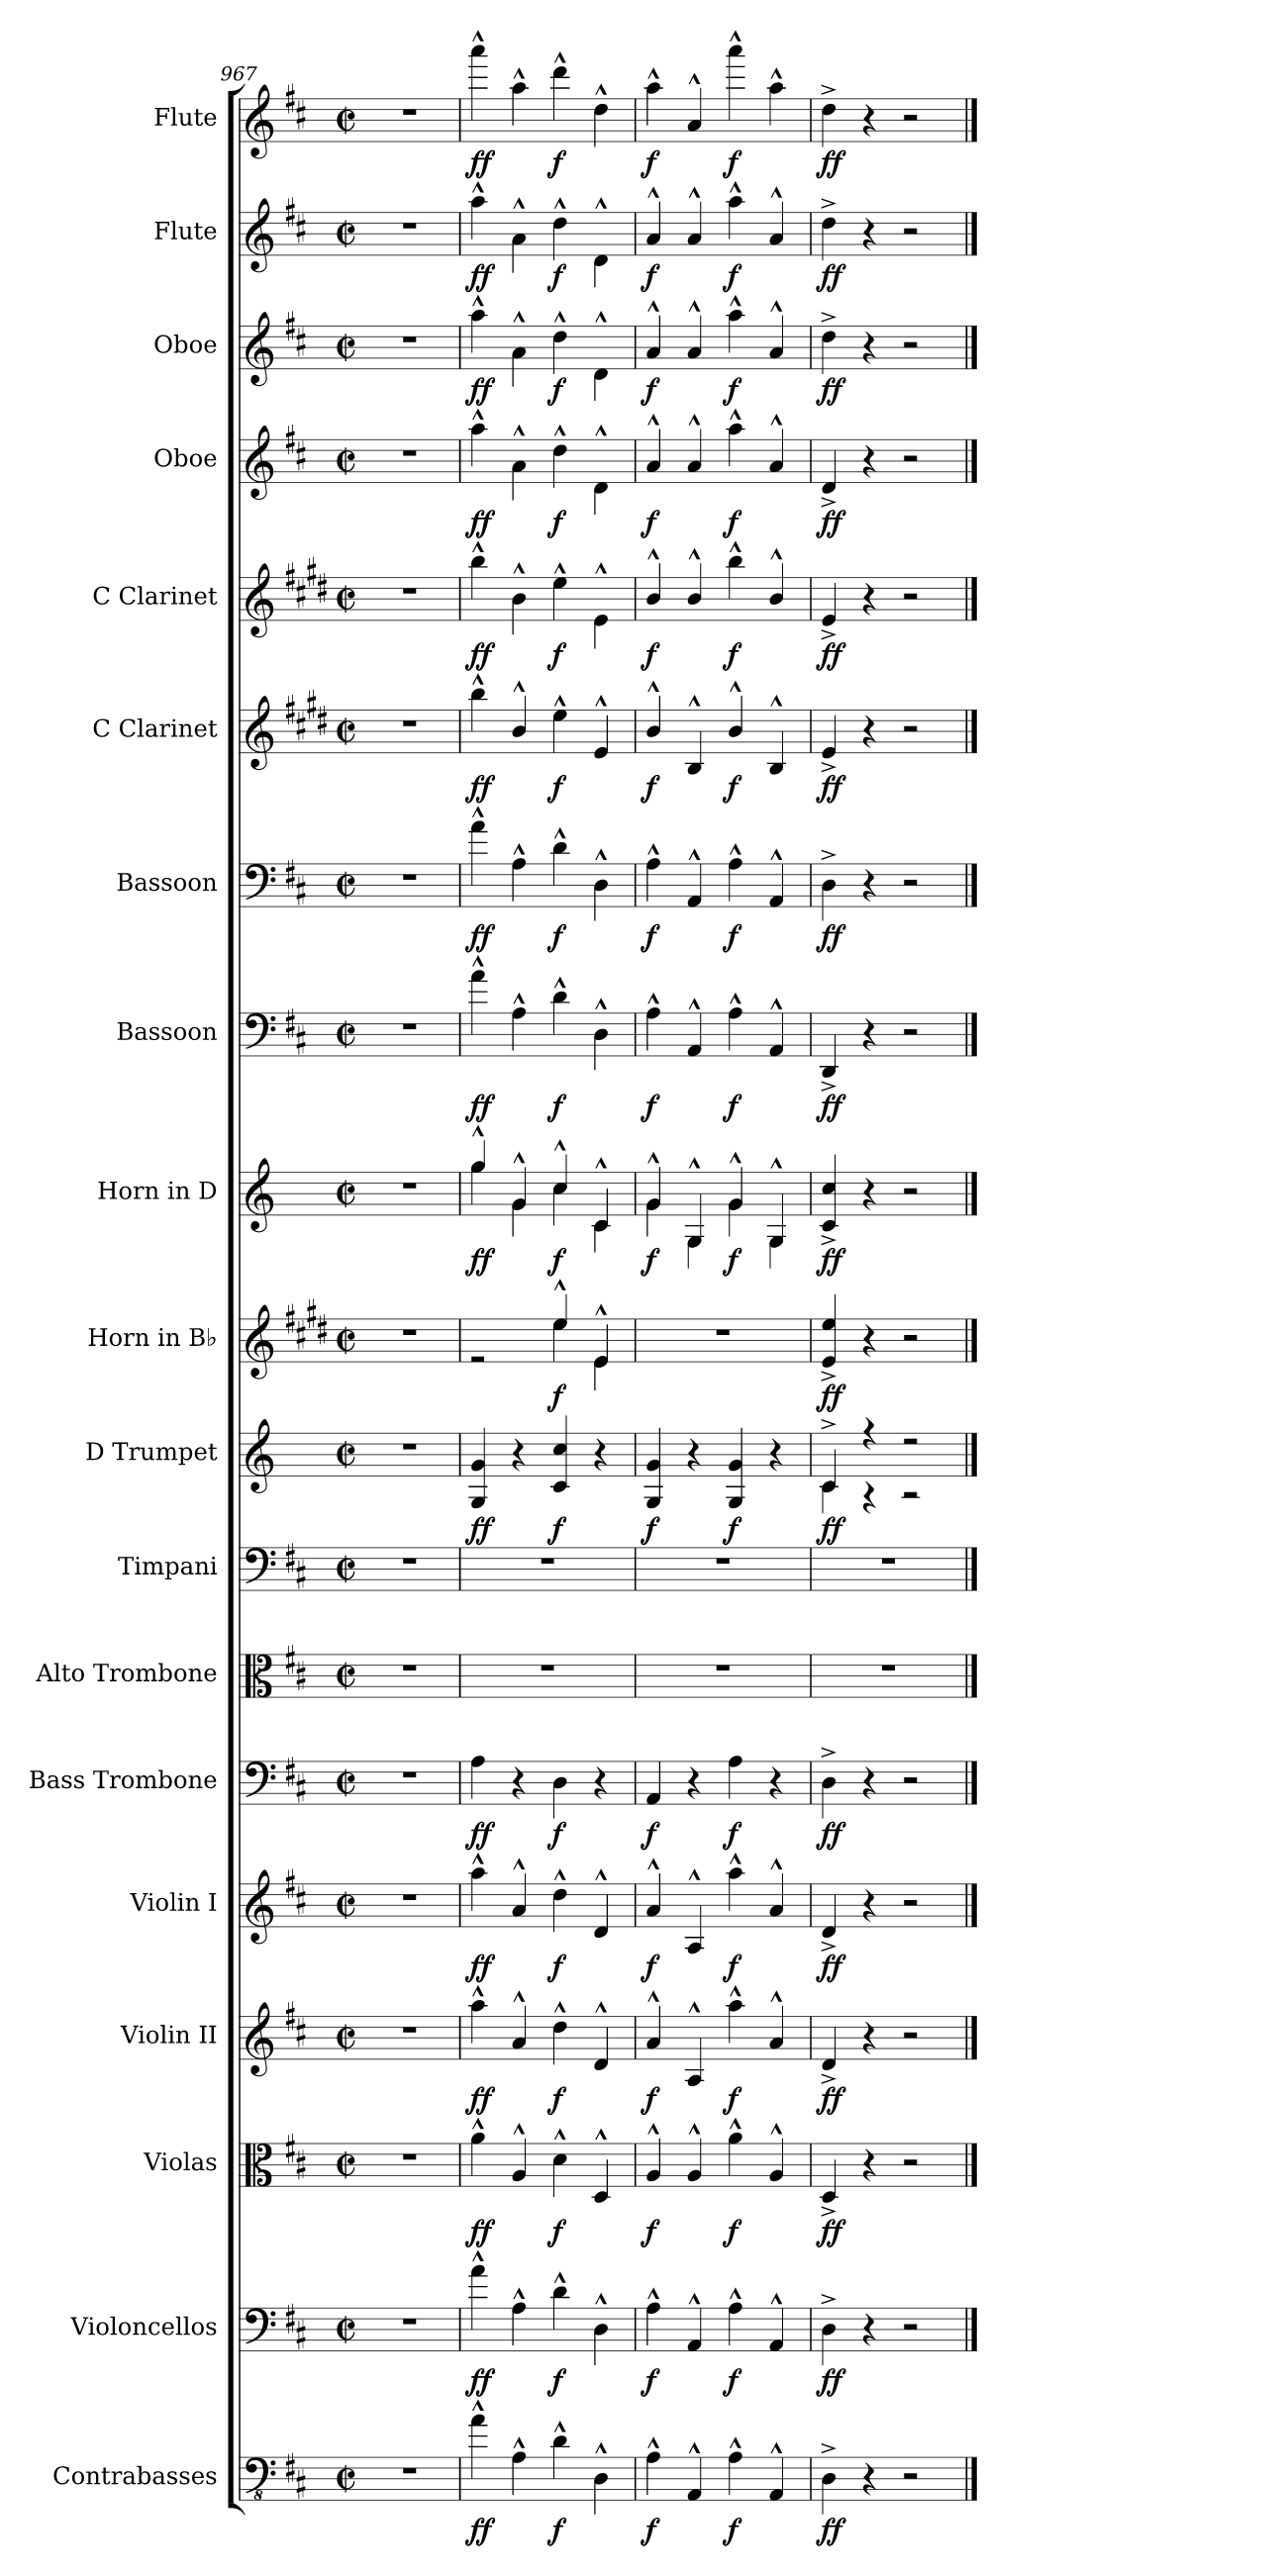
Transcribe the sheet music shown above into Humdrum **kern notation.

**kern	**dynam	**kern	**dynam	**kern	**dynam	**kern	**dynam	**kern	**dynam	**kern	**dynam	**kern	**kern	**kern	**dynam	**kern	**dynam	**kern	**dynam	**kern	**dynam	**kern	**dynam	**kern	**dynam	**kern	**dynam	**kern	**dynam	**kern	**dynam	**kern	**dynam	**kern	**dynam
*part19	*part19	*part18	*part18	*part17	*part17	*part16	*part16	*part15	*part15	*part14	*part14	*part13	*part12	*part11	*part11	*part10	*part10	*part9	*part9	*part8	*part8	*part7	*part7	*part6	*part6	*part5	*part5	*part4	*part4	*part3	*part3	*part2	*part2	*part1	*part1
*staff19	*staff19	*staff18	*staff18	*staff17	*staff17	*staff16	*staff16	*staff15	*staff15	*staff14	*staff14	*staff13	*staff12	*staff11	*staff11	*staff10	*staff10	*staff9	*staff9	*staff8	*staff8	*staff7	*staff7	*staff6	*staff6	*staff5	*staff5	*staff4	*staff4	*staff3	*staff3	*staff2	*staff2	*staff1	*staff1
*I"Contrabasses	*	*I"Violoncellos	*	*I"Violas	*	*I"Violin II	*	*I"Violin I	*	*I"Bass Trombone	*	*I"Alto Trombone	*I"Timpani	*I"D Trumpet	*	*I"Horn in B♭	*	*I"Horn in D	*	*I"Bassoon	*	*I"Bassoon	*	*I"C Clarinet	*	*I"C Clarinet	*	*I"Oboe	*	*I"Oboe	*	*I"Flute	*	*I"Flute	*
*I'Cbs.	*	*I'Vcs.	*	*I'Vlas.	*	*I'Vln II.	*	*I'Vln I.	*	*I'B. Tbn.	*	*I'A. Tbn.	*I'Timp.	*I'D Tpt.	*	*	*	*I'Hn.	*	*I'Bsn.	*	*I'Bsn.	*	*I'C Cl.	*	*I'C Cl.	*	*I'Ob.	*	*I'Ob.	*	*I'Fl.	*	*I'Fl.	*
*clefFv4	*	*clefF4	*	*clefC3	*	*clefG2	*	*clefG2	*	*clefF4	*	*clefC3	*clefF4	*clefG2	*	*clefG2	*	*clefG2	*	*clefF4	*	*clefF4	*	*clefG2	*	*clefG2	*	*clefG2	*	*clefG2	*	*clefG2	*	*clefG2	*
*	*	*	*	*	*	*	*	*	*	*	*	*	*	*ITrd-1c-2	*	*ITrd1c2	*	*ITrd6c10	*	*	*	*	*	*ITrd1c2	*	*ITrd1c2	*	*	*	*	*	*	*	*	*
*k[f#c#]	*	*k[f#c#]	*	*k[f#c#]	*	*k[f#c#]	*	*k[f#c#]	*	*k[f#c#]	*	*k[f#c#]	*k[f#c#]	*k[f#c#]	*	*k[f#c#]	*	*k[f#c#]	*	*k[f#c#]	*	*k[f#c#]	*	*k[f#c#]	*	*k[f#c#]	*	*k[f#c#]	*	*k[f#c#]	*	*k[f#c#]	*	*k[f#c#]	*
*M2/2	*	*M2/2	*	*M2/2	*	*M2/2	*	*M2/2	*	*M2/2	*	*M2/2	*M2/2	*M2/2	*	*M2/2	*	*M2/2	*	*M2/2	*	*M2/2	*	*M2/2	*	*M2/2	*	*M2/2	*	*M2/2	*	*M2/2	*	*M2/2	*
*met(c|)	*	*met(c|)	*	*met(c|)	*	*met(c|)	*	*met(c|)	*	*met(c|)	*	*met(c|)	*met(c|)	*met(c|)	*	*met(c|)	*	*met(c|)	*	*met(c|)	*	*met(c|)	*	*met(c|)	*	*met(c|)	*	*met(c|)	*	*met(c|)	*	*met(c|)	*	*met(c|)	*
=967	=967	=967	=967	=967	=967	=967	=967	=967	=967	=967	=967	=967	=967	=967	=967	=967	=967	=967	=967	=967	=967	=967	=967	=967	=967	=967	=967	=967	=967	=967	=967	=967	=967	=967	=967
1r	.	1r	.	1r	.	1r	.	1r	.	1r	.	1r	1r	1r	.	1r	.	1r	.	1r	.	1r	.	1r	.	1r	.	1r	.	1r	.	1r	.	1r	.
=968	=968	=968	=968	=968	=968	=968	=968	=968	=968	=968	=968	=968	=968	=968	=968	=968	=968	=968	=968	=968	=968	=968	=968	=968	=968	=968	=968	=968	=968	=968	=968	=968	=968	=968	=968
*	*	*	*	*	*	*	*	*	*	*	*	*	*	*	*	*	*	*	*	*	*	*	*	*	*	*	*	*	*	*	*	*	*	*MM330	*
*	*	*	*	*	*	*	*	*	*	*	*	*	*	*	*	*^	*	*^	*	*	*	*	*	*	*	*	*	*	*	*	*	*	*	*	*
!	!LO:DY:b	!	!LO:DY:b	!	!LO:DY:b	!	!LO:DY:b	!	!LO:DY:b	!	!LO:DY:b	!	!	!	!LO:DY:b	!	!	!	!	!	!LO:DY:b	!	!LO:DY:b	!	!LO:DY:b	!	!LO:DY:b	!	!LO:DY:b	!	!LO:DY:b	!	!LO:DY:b	!	!LO:DY:b	!	!LO:DY:b
4A^^\	ff	4a^^\	ff	4a^^\	ff	4aa^^\	ff	4aa^^\	ff	4A\	ff	1r	1r	4A/ 4a/	ff	2re	2ryy	.	4a^^/	4a\	ff	4a^^\	ff	4a^^\	ff	4aa^^\	ff	4aa^^\	ff	4aa^^\	ff	4aa^^\	ff	4aa^^\	ff	4aaa^^\	ff
4AA^^\	.	4A^^\	.	4A^^/	.	4a^^/	.	4a^^/	.	4r	.	.	.	4r	.	.	.	.	4A^^/	4A\	.	4A^^\	.	4A^^\	.	4a^^/	.	4a^^\	.	4a^^\	.	4a^^\	.	4a^^\	.	4aa^^\	.
!	!LO:DY:b	!	!LO:DY:b	!	!LO:DY:b	!	!LO:DY:b	!	!LO:DY:b	!	!LO:DY:b	!	!	!	!LO:DY:b	!	!	!LO:DY:b	!	!	!LO:DY:b	!	!LO:DY:b	!	!LO:DY:b	!	!LO:DY:b	!	!LO:DY:b	!	!LO:DY:b	!	!LO:DY:b	!	!LO:DY:b	!	!LO:DY:b
4D^^\	f	4d^^\	f	4d^^\	f	4dd^^\	f	4dd^^\	f	4D\	f	.	.	4d/ 4dd/	f	4dd^^/	4dd\	f	4d^^/	4d\	f	4d^^\	f	4d^^\	f	4dd^^\	f	4dd^^\	f	4dd^^\	f	4dd^^\	f	4dd^^\	f	4ddd^^\	f
4DD^^\	.	4D^^\	.	4D^^/	.	4d^^/	.	4d^^/	.	4r	.	.	.	4r	.	4d^^/	4d\	.	4D^^/	4D\	.	4D^^\	.	4D^^\	.	4d^^/	.	4d^^\	.	4d^^\	.	4d^^\	.	4d^^\	.	4dd^^\	.
*	*	*	*	*	*	*	*	*	*	*	*	*	*	*	*	*v	*v	*	*	*	*	*	*	*	*	*	*	*	*	*	*	*	*	*	*	*	*
=969	=969	=969	=969	=969	=969	=969	=969	=969	=969	=969	=969	=969	=969	=969	=969	=969	=969	=969	=969	=969	=969	=969	=969	=969	=969	=969	=969	=969	=969	=969	=969	=969	=969	=969	=969	=969
*	*	*	*	*	*	*	*	*	*	*	*	*	*	*	*	*	*	*	*	*	*	*	*	*	*	*	*	*	*	*	*	*	*	*	*MM320	*
*	*	*	*	*	*	*	*	*	*	*	*	*	*	*	*	*^	*	*	*	*	*	*	*	*	*	*	*	*	*	*	*	*	*	*	*	*
!	!LO:DY:b	!	!LO:DY:b	!	!LO:DY:b	!	!LO:DY:b	!	!LO:DY:b	!	!LO:DY:b	!	!	!	!LO:DY:b	!	!	!	!	!	!LO:DY:b	!	!LO:DY:b	!	!LO:DY:b	!	!LO:DY:b	!	!LO:DY:b	!	!LO:DY:b	!	!LO:DY:b	!	!LO:DY:b	!	!LO:DY:b
*	*	*	*	*	*	*	*	*	*	*	*	*	*	*	*	*v	*v	*	*	*	*	*	*	*	*	*	*	*	*	*	*	*	*	*	*	*	*
4AA^^\	f	4A^^\	f	4A^^/	f	4a^^/	f	4a^^/	f	4AA/	f	1r	1r	4A/ 4a/	f	1r	.	4A^^/	4A\	f	4A^^\	f	4A^^\	f	4a^^/	f	4a^^/	f	4a^^/	f	4a^^/	f	4a^^/	f	4aa^^\	f
4AAA^^/	.	4AA^^/	.	4A^^/	.	4A^^/	.	4A^^/	.	4r	.	.	.	4r	.	.	.	4AA^^/	4AA\	.	4AA^^/	.	4AA^^/	.	4A^^/	.	4a^^/	.	4a^^/	.	4a^^/	.	4a^^/	.	4a^^/	.
*	*	*	*	*	*	*	*	*	*	*	*	*	*	*	*	*	*	*	*	*	*	*	*	*	*	*	*	*	*	*	*	*	*	*	*MM300	*
!	!LO:DY:b	!	!LO:DY:b	!	!LO:DY:b	!	!LO:DY:b	!	!LO:DY:b	!	!LO:DY:b	!	!	!	!LO:DY:b	!	!	!	!	!LO:DY:b	!	!LO:DY:b	!	!LO:DY:b	!	!LO:DY:b	!	!LO:DY:b	!	!LO:DY:b	!	!LO:DY:b	!	!LO:DY:b	!	!LO:DY:b
4AA^^\	f	4A^^\	f	4a^^\	f	4aa^^\	f	4aa^^\	f	4A\	f	.	.	4A/ 4a/	f	.	.	4A^^/	4A\	f	4A^^\	f	4A^^\	f	4a^^/	f	4aa^^\	f	4aa^^\	f	4aa^^\	f	4aa^^\	f	4aaa^^\	f
4AAA^^/	.	4AA^^/	.	4A^^/	.	4a^^/	.	4a^^/	.	4r	.	.	.	4r	.	.	.	4AA^^/	4AA\	.	4AA^^/	.	4AA^^/	.	4A^^/	.	4a^^/	.	4a^^/	.	4a^^/	.	4a^^/	.	4aa^^\	.
=970	=970	=970	=970	=970	=970	=970	=970	=970	=970	=970	=970	=970	=970	=970	=970	=970	=970	=970	=970	=970	=970	=970	=970	=970	=970	=970	=970	=970	=970	=970	=970	=970	=970	=970	=970	=970
*	*	*	*	*	*	*	*	*	*	*	*	*	*	*^	*	*	*	*	*	*	*	*	*	*	*	*	*	*	*	*	*	*	*	*	*	*
!	!LO:DY:b	!	!LO:DY:b	!	!LO:DY:b	!	!LO:DY:b	!	!LO:DY:b	!	!LO:DY:b	!	!	!	!	!LO:DY:b	!	!LO:DY:b	!	!	!LO:DY:b	!	!LO:DY:b	!	!LO:DY:b	!	!LO:DY:b	!	!LO:DY:b	!	!LO:DY:b	!	!LO:DY:b	!	!LO:DY:b	!	!LO:DY:b
*	*	*	*	*	*	*	*	*	*	*	*	*	*	*	*	*	*	*	*v	*v	*	*	*	*	*	*	*	*	*	*	*	*	*	*	*	*	*
4DD^\	ff	4D^\	ff	4D^/	ff	4d^/	ff	4d^/	ff	4D^\	ff	1r	1r	4d^/	4d\	ff	4d/^ 4dd/^	ff	4D/^ 4d/^	ff	4DD^/	ff	4D^\	ff	4d^/	ff	4d^/	ff	4d^/	ff	4dd^\	ff	4dd^\	ff	4dd^\	ff
4r	.	4r	.	4r	.	4r	.	4r	.	4r	.	.	.	4r	4r	.	4r	.	4r	.	4r	.	4r	.	4r	.	4r	.	4r	.	4r	.	4r	.	4r	.
2r	.	2r	.	2r	.	2r	.	2r	.	2r	.	.	.	2r	2r	.	2r	.	2r	.	2r	.	2r	.	2r	.	2r	.	2r	.	2r	.	2r	.	2r	.
*	*	*	*	*	*	*	*	*	*	*	*	*	*	*v	*v	*	*	*	*	*	*	*	*	*	*	*	*	*	*	*	*	*	*	*	*	*
==	==	==	==	==	==	==	==	==	==	==	==	==	==	==	==	==	==	==	==	==	==	==	==	==	==	==	==	==	==	==	==	==	==	==	==
*-	*-	*-	*-	*-	*-	*-	*-	*-	*-	*-	*-	*-	*-	*-	*-	*-	*-	*-	*-	*-	*-	*-	*-	*-	*-	*-	*-	*-	*-	*-	*-	*-	*-	*-	*-
